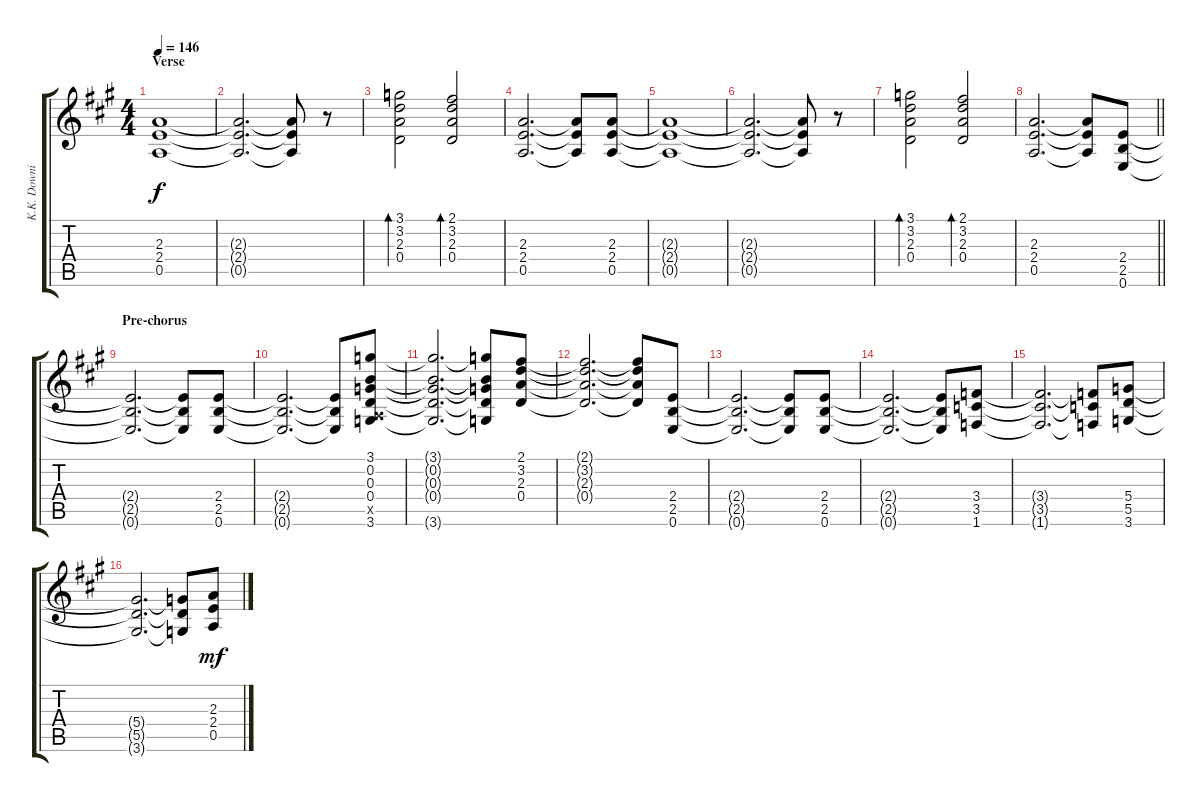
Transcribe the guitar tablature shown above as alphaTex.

\track ("K.K. Downing" "K.K. Downi") {instrument distortionguitar}
\staff {score tabs}
\tuning (E4 B3 G3 D3 A2 E2) {hide}
\ts (4 4)
\section ("" "Verse")
\tempo 146
\clef g2
\ks a
(2.3{t} 2.4{t} 0.5{t}).1{dy f volume 9} |
(2.3{t} 2.4{t} 0.5{t}).2{d} (2.3{t} 2.4{t} 0.5{t}).8 r.8{volume 13} |
(3.1 3.2 2.3 0.4).2{bd 480} (2.1 3.2 2.3 0.4).2{bd 240} |
(2.3 2.4 0.5).2{d} (2.3{t} 2.4{t} 0.5{t}).8 (2.3 2.4 0.5).8 |
(2.3{t} 2.4{t} 0.5{t}).1{volume 9} |
(2.3{t} 2.4{t} 0.5{t}).2{d} (2.3{t} 2.4{t} 0.5{t}).8 r.8{volume 13} |
(3.1 3.2 2.3 0.4).2{bd 480} (2.1 3.2 2.3 0.4).2{bd 240} |
\barLineRight lightlight
(2.3 2.4 0.5).2{d} (2.3{t} 2.4{t} 0.5{t}).8 (2.4 2.5 0.6).8 |
\section ("" "Pre-chorus")
(2.4{t} 2.5{t} 0.6{t}).2{d} (2.4{t} 2.5{t} 0.6{t}).8 (2.4 2.5 0.6).8 |
(2.4{t} 2.5{t} 0.6{t}).2{d} (2.4{t} 2.5{t} 0.6{t}).8 (3.1 0.2 0.3 0.4 0.5{x} 3.6).8 |
(3.1{t} 0.2{t} 0.3{t} 0.4{t} 3.6{t}).2{d} (3.1{t} 0.2{t} 0.3{t} 0.4{t} 3.6{t}).8 (2.1 3.2 2.3 0.4).8 |
(2.1{t} 3.2{t} 2.3{t} 0.4{t}).2{d} (2.1{t} 3.2{t} 2.3{t} 0.4{t}).8 (2.4 2.5 0.6).8 |
(2.4{t} 2.5{t} 0.6{t}).2{d} (2.4{t} 2.5{t} 0.6{t}).8 (2.4 2.5 0.6).8 |
(2.4{t} 2.5{t} 0.6{t}).2{d} (2.4{t} 2.5{t} 0.6{t}).8 (3.4 3.5 1.6).8 |
(3.4{t} 3.5{t} 1.6{t}).2{d} (3.4{t} 3.5{t} 1.6{t}).8 (5.4 5.5 3.6).8 |
(5.4{t} 5.5{t} 3.6{t}).2{d} (5.4{t} 5.5{t} 3.6{t}).8 (2.3 2.4 0.5).8{dy mf}
